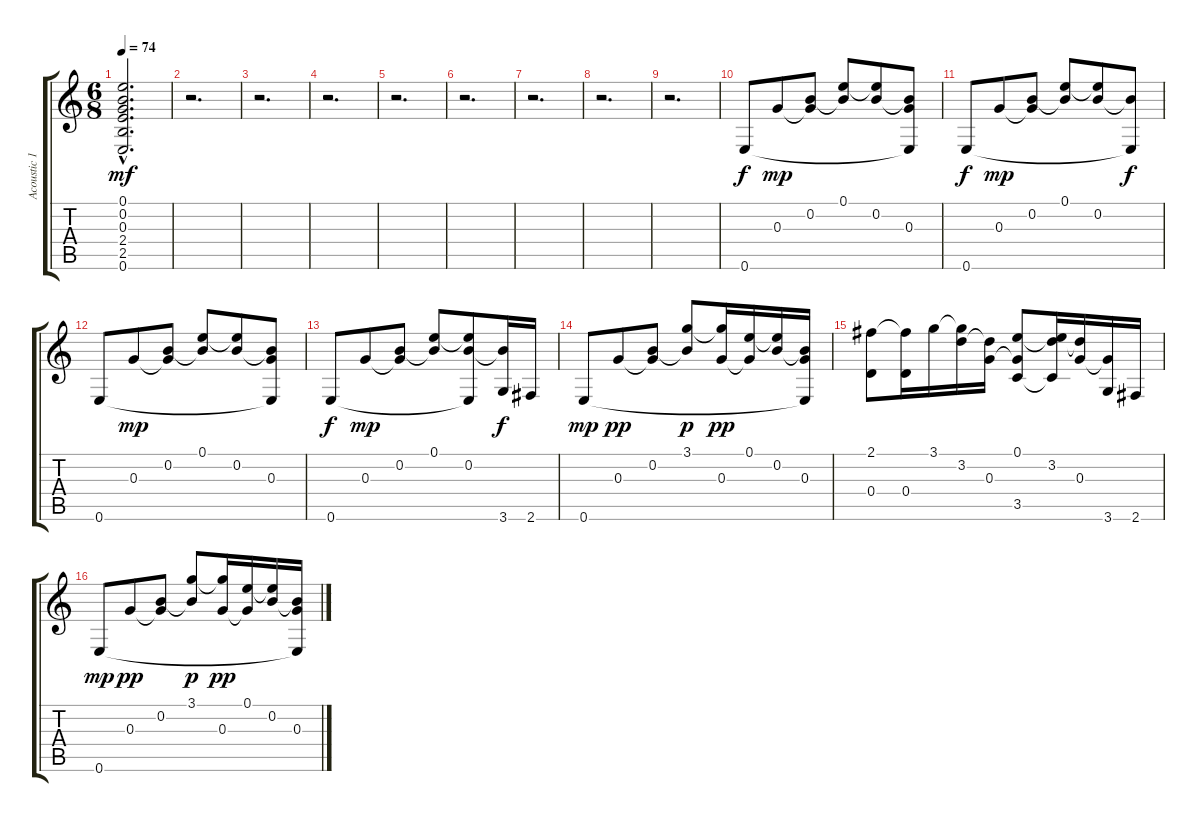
\track ("Acoustic 1" "Acoustic 1") {instrument acousticguitarnylon}
\staff {score tabs}
\tuning (E4 B3 G3 D3 A2 E2) {hide}
\ts (6 8)
\tempo 74
\clef g2
\ks c
(0.1{hac} 0.2{hac} 0.3{hac} 2.4{hac} 2.5{hac} 0.6{hac}).2{d dy mf} |
r.2{d} |
r.2{d} |
r.2{d} |
r.2{d} |
r.2{d} |
r.2{d} |
r.2{d} |
r.2{d} |
0.6.8{dy f} 0.3.8{dy mp} (0.2 0.3{t}).8 (0.1 0.2{t}).8 (0.1{t} 0.2).8 (0.2{t} 0.3 0.6{t}).8 |
0.6.8{dy f} 0.3.8{dy mp} (0.2 0.3{t}).8 (0.1 0.2{t}).8 (0.1{t} 0.2).8 (0.2{t} 0.6{t}).8{dy f} |
0.6.8 0.3.8{dy mp} (0.2 0.3{t}).8 (0.1 0.2{t}).8 (0.1{t} 0.2).8 (0.2{t} 0.3 0.6{t}).8 |
0.6.8{dy f} 0.3.8{dy mp} (0.2 0.3{t}).8 (0.1 0.2{t}).8 (0.1{t} 0.2 0.6{t}).8 (0.2{t} 3.6).16{dy f} 2.6.16 |
0.6.8{dy mp} 0.3.8{dy pp} (0.2 0.3{t}).8 (3.1 0.2{t}).8{dy p} (3.1{t} 0.3).16{dy pp} (0.1 0.3{t}).16 (0.1{t} 0.2).16 (0.2{t} 0.3 0.6{t}).16 |
(2.1 0.4).8 (2.1{t} 0.4).16 3.1.16 (3.1{t} 3.2).16 (3.2{t} 0.3).16 (0.1 0.3{t} 3.5).8 (0.1{t} 3.2 3.5{t}).16 (3.2{t} 0.3).16 (0.3{t} 3.6).16 2.6.16 |
0.6.8{dy mp} 0.3.8{dy pp} (0.2 0.3{t}).8 (3.1 0.2{t}).8{dy p} (3.1{t} 0.3).16{dy pp} (0.1 0.3{t}).16 (0.1{t} 0.2).16 (0.2{t} 0.3 0.6{t}).16
